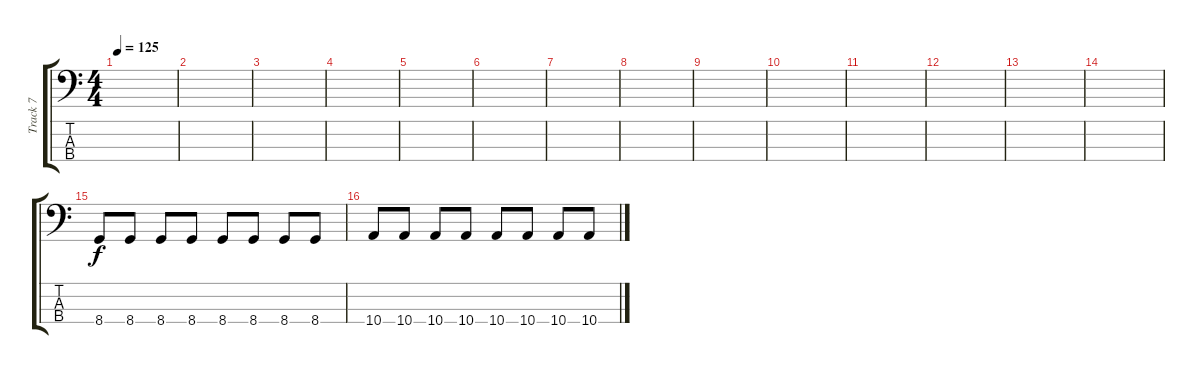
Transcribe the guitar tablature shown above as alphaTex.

\track ("Track 7" "Track 7") {instrument electricbasspick}
\staff {score tabs}
\tuning (E2 B1 Gb1 B0) {hide}
\ts (4 4)
\tempo 125
\clef f4
\ks c
|
|
|
|
|
|
|
|
|
|
|
|
|
|
8.4.8 8.4.8 8.4.8 8.4.8 8.4.8 8.4.8 8.4.8 8.4.8 |
10.4.8 10.4.8 10.4.8 10.4.8 10.4.8 10.4.8 10.4.8 10.4.8
